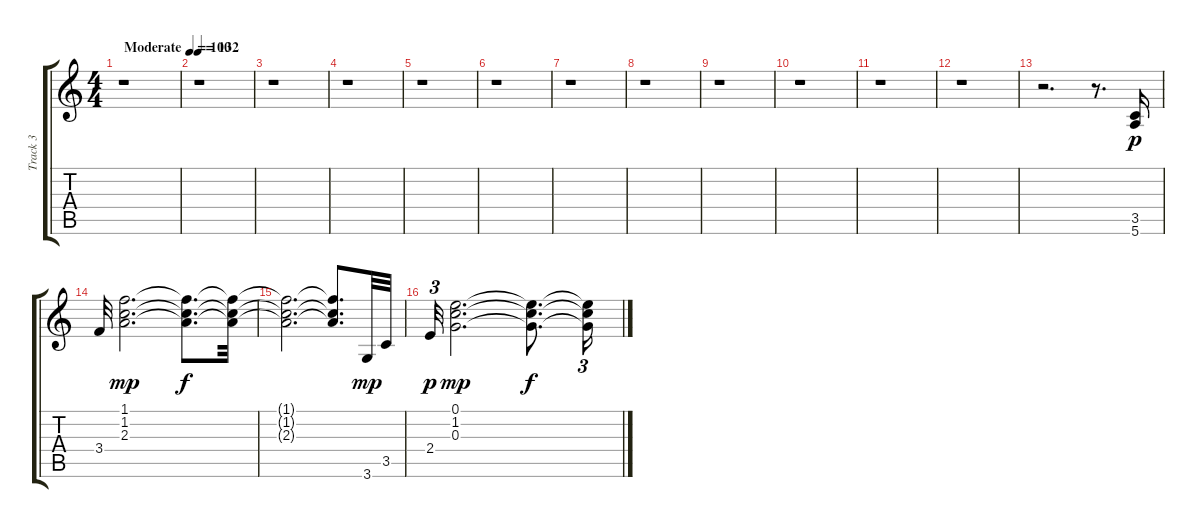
\track ("Track 3" "Track 3") {instrument acousticguitarsteel}
\staff {score tabs}
\tuning (E4 B3 G3 D3 A2 E2) {hide}
\ts (4 4)
\tempo (100 "Moderate")
\clef g2
\ks c
r.1{dy p instrument acousticguitarsteel} |
\tempo 132
r.1 |
r.1 |
r.1 |
r.1 |
r.1 |
r.1 |
r.1 |
r.1 |
r.1 |
r.1 |
r.1 |
r.2{d} r.8{d} (3.5 5.6).16{instrument acousticguitarsteel} |
3.4.32 (1.1 1.2 2.3).2{d dy mp} (1.1{t} 1.2{t} 2.3{t}).8{d dy f} (1.1{t} 1.2{t} 2.3{t}).32 |
(1.1{t} 1.2{t} 2.3{t}).2{d} (1.1{t} 1.2{t} 2.3{t}).8{d} 3.6.32{dy mp} 3.5.32 |
2.4.32{tu (3 2) dy p} (0.1 1.2 0.3).2{d dy mp} (0.1{t} 1.2{t} 0.3{t}).8{d dy f} (0.1{t} 1.2{t} 0.3{t}).16{tu (3 2)}
